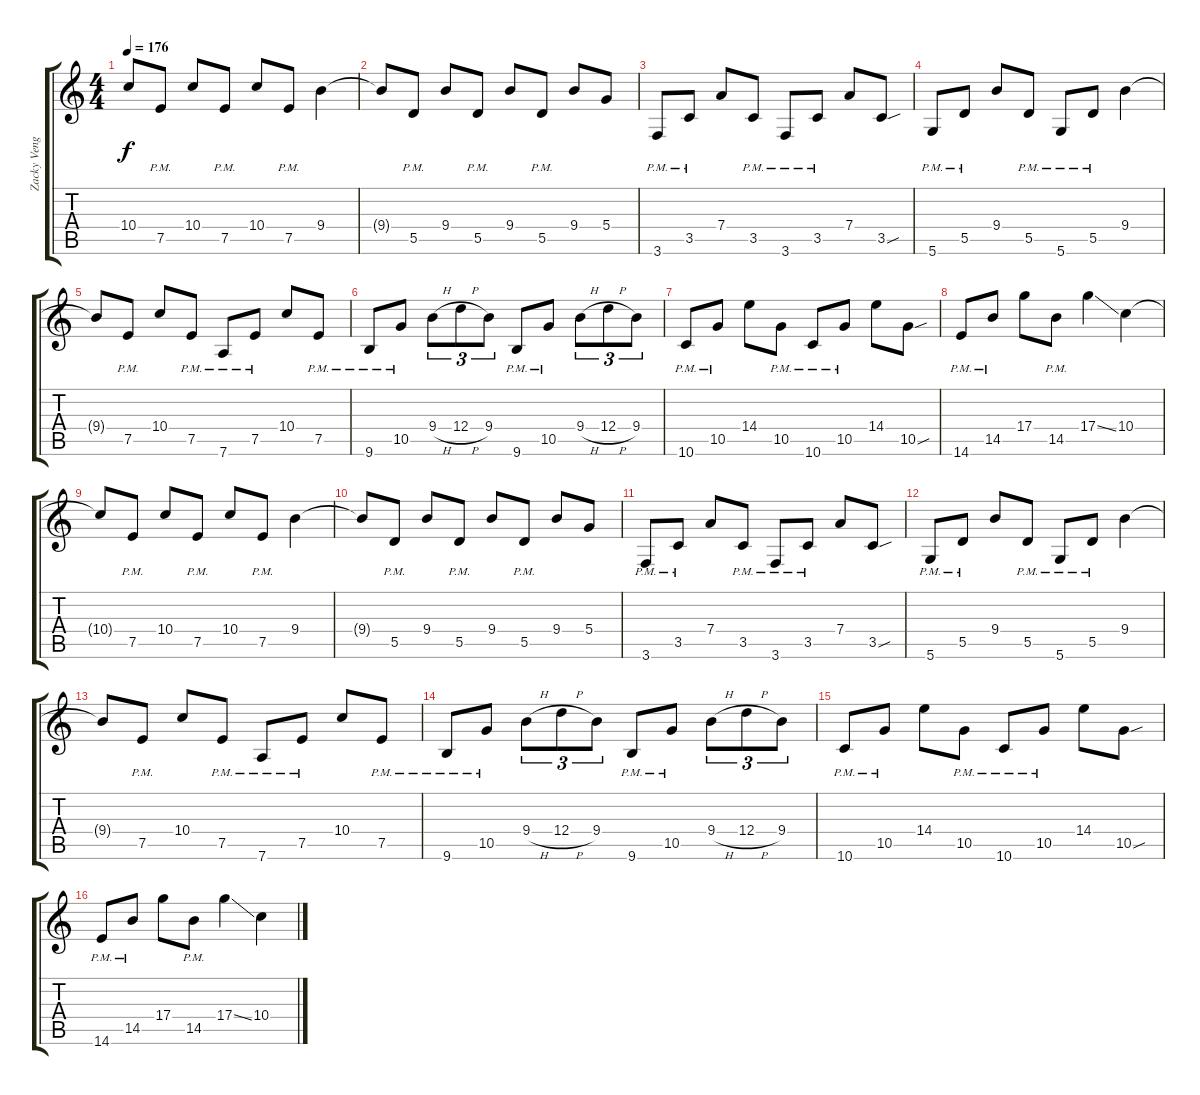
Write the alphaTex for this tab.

\track ("Zacky Vengeance" "Zacky Veng") {instrument distortionguitar}
\staff {score tabs}
\tuning (E4 B3 G3 D3 A2 D2) {hide}
\ts (4 4)
\tempo 176
\clef g2
\ks c
10.4{t}.8{dy f} 7.5{pm}.8 10.4.8 7.5{pm}.8 10.4.8 7.5{pm}.8 9.4.4 |
9.4{t}.8 5.5{pm}.8 9.4.8 5.5{pm}.8 9.4.8 5.5{pm}.8 9.4.8 5.4.8 |
3.6{pm}.8 3.5{pm}.8 7.4.8 3.5{pm}.8 3.6{pm}.8 3.5{pm}.8 7.4.8 3.5{sou}.8 |
5.6{pm}.8 5.5{pm}.8 9.4.8 5.5{pm}.8 5.6{pm}.8 5.5{pm}.8 9.4.4 |
9.4{t}.8 7.5{pm}.8 10.4.8 7.5{pm}.8 7.6{pm}.8 7.5{pm}.8 10.4.8 7.5{pm}.8 |
9.6{pm}.8 10.5{pm}.8 9.4{h}.8{tu (3 2)} 12.4{h}.8{tu (3 2)} 9.4.8{tu (3 2)} 9.6{pm}.8 10.5{pm}.8 9.4{h}.8{tu (3 2)} 12.4{h}.8{tu (3 2)} 9.4.8{tu (3 2)} |
10.6{pm}.8 10.5{pm}.8 14.4.8 10.5{pm}.8 10.6{pm}.8 10.5{pm}.8 14.4.8 10.5{sou}.8 |
14.6{pm}.8 14.5{pm}.8 17.4.8 14.5{pm}.8 17.4{ss}.4 10.4.4 |
10.4{t}.8 7.5{pm}.8 10.4.8 7.5{pm}.8 10.4.8 7.5{pm}.8 9.4.4 |
9.4{t}.8 5.5{pm}.8 9.4.8 5.5{pm}.8 9.4.8 5.5{pm}.8 9.4.8 5.4.8 |
3.6{pm}.8 3.5{pm}.8 7.4.8 3.5{pm}.8 3.6{pm}.8 3.5{pm}.8 7.4.8 3.5{sou}.8 |
5.6{pm}.8 5.5{pm}.8 9.4.8 5.5{pm}.8 5.6{pm}.8 5.5{pm}.8 9.4.4 |
9.4{t}.8 7.5{pm}.8 10.4.8 7.5{pm}.8 7.6{pm}.8 7.5{pm}.8 10.4.8 7.5{pm}.8 |
9.6{pm}.8 10.5{pm}.8 9.4{h}.8{tu (3 2)} 12.4{h}.8{tu (3 2)} 9.4.8{tu (3 2)} 9.6{pm}.8 10.5{pm}.8 9.4{h}.8{tu (3 2)} 12.4{h}.8{tu (3 2)} 9.4.8{tu (3 2)} |
10.6{pm}.8 10.5{pm}.8 14.4.8 10.5{pm}.8 10.6{pm}.8 10.5{pm}.8 14.4.8 10.5{sou}.8 |
14.6{pm}.8 14.5{pm}.8 17.4.8 14.5{pm}.8 17.4{ss}.4 10.4.4
